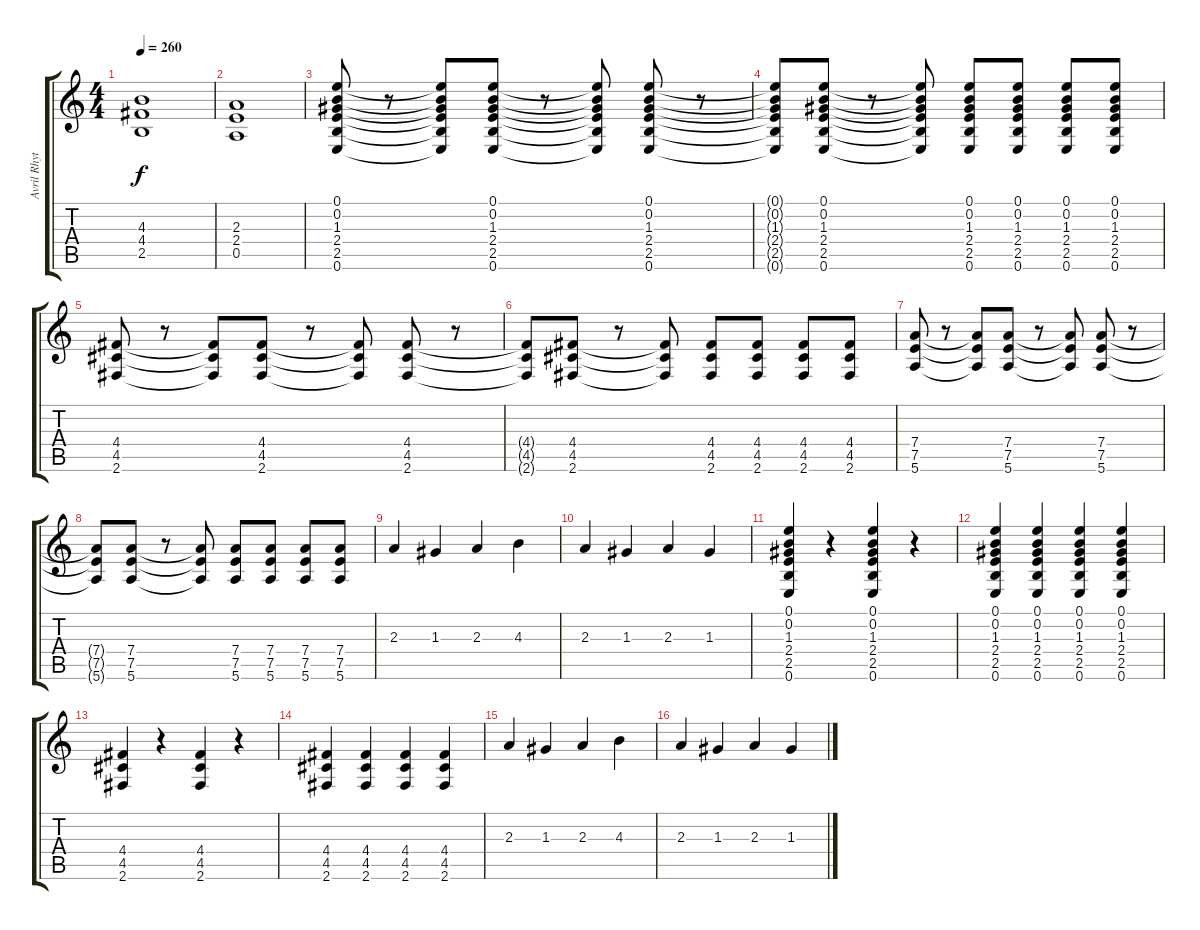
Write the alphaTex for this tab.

\track ("Avril Rhythm 2" "Avril Rhyt") {instrument distortionguitar}
\staff {score tabs}
\tuning (E4 B3 G3 D3 A2 E2) {hide}
\ts (4 4)
\tempo 260
\clef g2
\ks c
(4.3 4.4 2.5).1{dy f} |
(2.3 2.4 0.5).1 |
(0.1 0.2 1.3 2.4 2.5 0.6).8 r.8 (0.1{t} 0.2{t} 1.3{t} 2.4{t} 2.5{t} 0.6{t}).8 (0.1 0.2 1.3 2.4 2.5 0.6).8 r.8 (0.1{t} 0.2{t} 1.3{t} 2.4{t} 2.5{t} 0.6{t}).8 (0.1 0.2 1.3 2.4 2.5 0.6).8 r.8 |
(0.1{t} 0.2{t} 1.3{t} 2.4{t} 2.5{t} 0.6{t}).8 (0.1 0.2 1.3 2.4 2.5 0.6).8 r.8 (0.1{t} 0.2{t} 1.3{t} 2.4{t} 2.5{t} 0.6{t}).8 (0.1 0.2 1.3 2.4 2.5 0.6).8 (0.1 0.2 1.3 2.4 2.5 0.6).8 (0.1 0.2 1.3 2.4 2.5 0.6).8 (0.1 0.2 1.3 2.4 2.5 0.6).8 |
(4.4 4.5 2.6).8 r.8 (4.4{t} 4.5{t} 2.6{t}).8 (4.4 4.5 2.6).8 r.8 (4.4{t} 4.5{t} 2.6{t}).8 (4.4 4.5 2.6).8 r.8 |
(4.4{t} 4.5{t} 2.6{t}).8 (4.4 4.5 2.6).8 r.8 (4.4{t} 4.5{t} 2.6{t}).8 (4.4 4.5 2.6).8 (4.4 4.5 2.6).8 (4.4 4.5 2.6).8 (4.4 4.5 2.6).8 |
(7.4 7.5 5.6).8 r.8 (7.4{t} 7.5{t} 5.6{t}).8 (7.4 7.5 5.6).8 r.8 (7.4{t} 7.5{t} 5.6{t}).8 (7.4 7.5 5.6).8 r.8 |
(7.4{t} 7.5{t} 5.6{t}).8 (7.4 7.5 5.6).8 r.8 (7.4{t} 7.5{t} 5.6{t}).8 (7.4 7.5 5.6).8 (7.4 7.5 5.6).8 (7.4 7.5 5.6).8 (7.4 7.5 5.6).8 |
2.3.4 1.3.4 2.3.4 4.3.4 |
2.3.4 1.3.4 2.3.4 1.3.4 |
(0.1 0.2 1.3 2.4 2.5 0.6).4 r.4 (0.1 0.2 1.3 2.4 2.5 0.6).4 r.4 |
(0.1 0.2 1.3 2.4 2.5 0.6).4 (0.1 0.2 1.3 2.4 2.5 0.6).4 (0.1 0.2 1.3 2.4 2.5 0.6).4 (0.1 0.2 1.3 2.4 2.5 0.6).4 |
(4.4 4.5 2.6).4 r.4 (4.4 4.5 2.6).4 r.4 |
(4.4 4.5 2.6).4 (4.4 4.5 2.6).4 (4.4 4.5 2.6).4 (4.4 4.5 2.6).4 |
2.3.4 1.3.4 2.3.4 4.3.4 |
2.3.4 1.3.4 2.3.4 1.3.4
